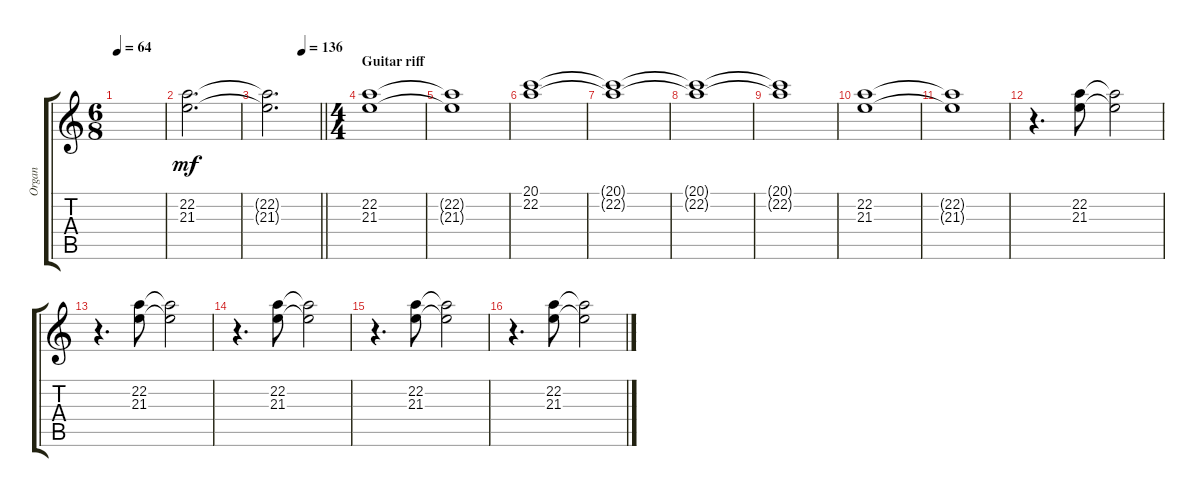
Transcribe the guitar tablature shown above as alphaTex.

\track ("Organ" "Organ") {instrument drawbarorgan}
\staff {score tabs}
\tuning (E4 B3 G3 D3 A2 E2) {hide}
\ts (6 8)
\tempo 64
\clef g2
\ks c
|
(22.2 21.3).2{d dy mf volume 9} |
\tempo (136 0.6666666666666666)
\barLineRight lightlight
(22.2{t} 21.3{t}).2{d} |
\ts (4 4)
\section ("" "Guitar riff")
(22.2 21.3).1 |
(22.2{t} 21.3{t}).1 |
(20.1 22.2).1 |
(20.1{t} 22.2{t}).1 |
(20.1{t} 22.2{t}).1 |
(20.1{t} 22.2{t}).1 |
(22.2 21.3).1 |
(22.2{t} 21.3{t}).1 |
r.4{d} (22.2 21.3).8 (22.2{t} 21.3{t}).2 |
r.4{d} (22.2 21.3).8 (22.2{t} 21.3{t}).2 |
r.4{d} (22.2 21.3).8 (22.2{t} 21.3{t}).2 |
r.4{d} (22.2 21.3).8 (22.2{t} 21.3{t}).2 |
r.4{d} (22.2 21.3).8 (22.2{t} 21.3{t}).2
